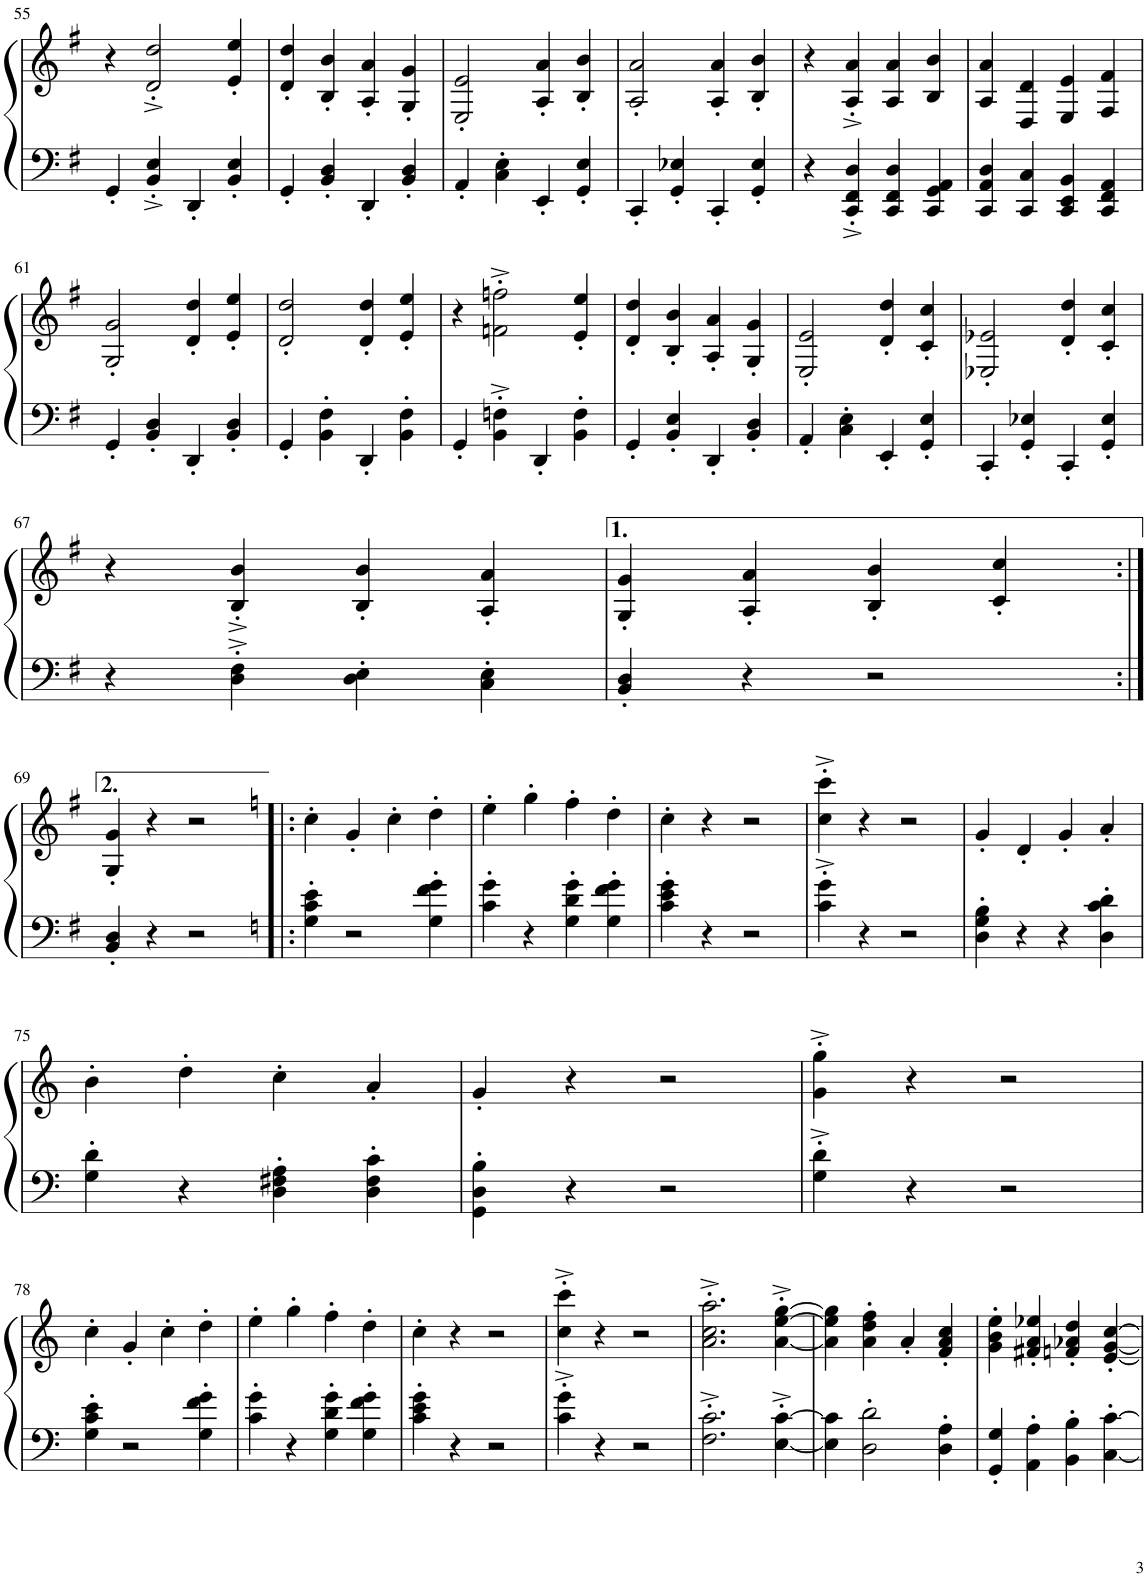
**kern	**kern
*part1	*part1
*staff2	*staff1
*I"Piano	*
*I'Pno.	*
!!LO:PB:g=z
*clefF4	*clefG2
*k[f#]	*k[f#]
*M4/4	*M4/4
=55	=55
4GG'/	4r
4BB/'^ 4E/'^	2d/'^ 2dd/'^
4DD'/	.
4BB/' 4E/'	4e/' 4ee/'
=56	=56
4GG'/	4d/' 4dd/'
4BB/' 4D/'	4B/' 4b/'
4DD'/	4A/' 4a/'
4BB/' 4D/'	4G/' 4g/'
=57	=57
4AA'/	2E/' 2e/'
4C\' 4E\'	.
4EE'/	4A/' 4a/'
4GG/' 4E/'	4B/' 4b/'
=58	=58
4CC'/	2A/' 2a/'
4GG/' 4E-X/'	.
4CC'/	4A/' 4a/'
4GG/' 4E-/'	4B/' 4b/'
=59	=59
4r	4r
4CC/'^ 4FF#/'^ 4D/'^	4A/'^ 4a/'^
4CC/ 4FF#/ 4D/	4A/ 4a/
4CC/ 4GG/ 4AA/	4B/ 4b/
=60	=60
4CC/ 4AA/ 4D/	4A/ 4a/
4CC/ 4C/	4D/ 4d/
4CC/ 4EE/ 4BB/	4E/ 4e/
4CC/ 4FF#/ 4AA/	4F#/ 4f#/
!!LO:LB:g=z
=61	=61
4GG'/	2G/' 2g/'
4BB/' 4D/'	.
4DD'/	4d/' 4dd/'
4BB/' 4D/'	4e/' 4ee/'
=62	=62
4GG'/	2d/' 2dd/'
4BB\' 4F#\'	.
4DD'/	4d/' 4dd/'
4BB\' 4F#\'	4e/' 4ee/'
=63	=63
4GG'/	4r
4BB\'^ 4Fn\'^	2fn\'^ 2ffn\'^
4DD'/	.
4BB\' 4F\'	4e/' 4ee/'
=64	=64
4GG'/	4d/' 4dd/'
4BB/' 4E/'	4B/' 4b/'
4DD'/	4A/' 4a/'
4BB/' 4D/'	4G/' 4g/'
=65	=65
4AA'/	2E/' 2e/'
4C\' 4E\'	.
4EE'/	4d/' 4dd/'
4GG/' 4E/'	4c/' 4cc/'
=66	=66
4CC'/	2E-X/' 2e-X/'
4GG/' 4E-X/'	.
4CC'/	4d/' 4dd/'
4GG/' 4E-/'	4c/' 4cc/'
!!LO:LB:g=z
=67	=67
4r	4r
4D\'^ 4F#\'^	4B/'^ 4b/'^
4D\' 4E\'	4B/' 4b/'
4C\' 4E\'	4A/' 4a/'
=68	=68
4BB/' 4D/'	4G/' 4g/'
4r	4A/' 4a/'
2r	4B/' 4b/'
.	4c/' 4cc/'
!!LO:LB:g=z
=69:|!	=69:|!
4BB/' 4D/'	4G/' 4g/'
4r	4r
2r	2r
=70!|:	=70!|:
*k[]	*k[]
4G\' 4c\' 4e\'	4cc'\
2r	4g'/
.	4cc'\
4G\' 4f\' 4g\'	4dd'\
=71	=71
4c\' 4g\'	4ee'\
4r	4gg'\
4G\' 4d\' 4g\'	4ff'\
4G\' 4f\' 4g\'	4dd'\
=72	=72
4c\' 4e\' 4g\'	4cc'\
4r	4r
2r	2r
=73	=73
4c\'^ 4g\'^	4cc\'^ 4ccc\'^
4r	4r
2r	2r
=74	=74
4D\' 4G\' 4B\'	4g'/
4r	4d'/
4r	4g'/
4D\' 4c\' 4d\'	4a'/
!!LO:LB:g=z
=75	=75
4G\' 4d\'	4b'\
4r	4dd'\
4D\' 4F#X\' 4A\'	4cc'\
4D\' 4F#\' 4c\'	4a'/
=76	=76
4GG\' 4D\' 4B\'	4g'/
4r	4r
2r	2r
=77	=77
4G\'^ 4d\'^	4g\'^ 4gg\'^
4r	4r
2r	2r
!!LO:LB:g=z
=78	=78
4G\' 4c\' 4e\'	4cc'\
2r	4g'/
.	4cc'\
4G\' 4f\' 4g\'	4dd'\
=79	=79
4c\' 4g\'	4ee'\
4r	4gg'\
4G\' 4d\' 4g\'	4ff'\
4G\' 4f\' 4g\'	4dd'\
=80	=80
4c\' 4e\' 4g\'	4cc'\
4r	4r
2r	2r
=81	=81
4c\'^ 4g\'^	4cc\'^ 4ccc\'^
4r	4r
2r	2r
=82	=82
2.F\'^ 2.c\'^	2.a\'^ 2.cc\'^ 2.aa\'^
[4E\'^ [4c\'^	[4a\'^ [4ee\'^ [4gg\'^
=83	=83
4E\] 4c\]	4a\] 4ee\] 4gg\]
2D\' 2d\'	4a\' 4dd\' 4ff\'
.	4a'/
4D\' 4A\'	4f/' 4a/' 4cc/'
=84	=84
4GG/' 4G/'	4g\' 4b\' 4ee\'
4AA\' 4A\'	4f#X/' 4a/' 4ee-X/'
4BB\' 4B\'	4fn/' 4a-X/' 4dd/'
[4C\' [4c\'	[4e/' [4g/' [4cc/'
=	=
*-	*-
